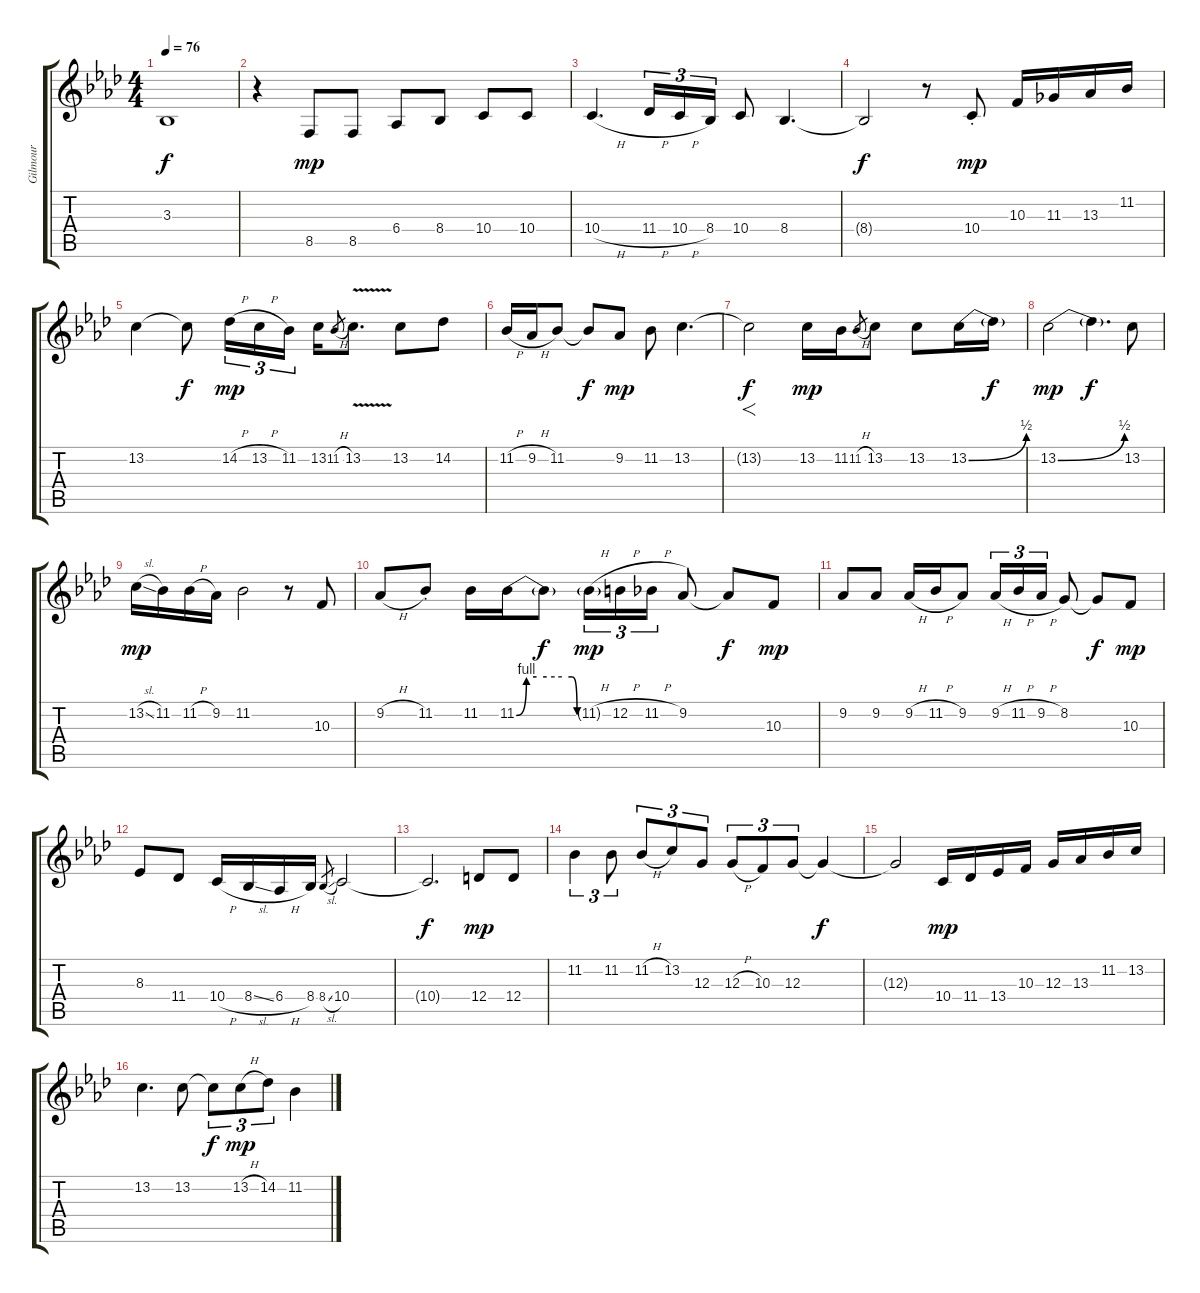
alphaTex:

\track ("Gilmour" "Gilmour") {instrument altosax}
\staff {score tabs}
\tuning (E4 B3 G3 D3 A2 E2) {hide}
\ts (4 4)
\tempo 76
\clef g2
\ks ab
3.3{t}.1{dy f} |
r.4 8.5.8{dy mp} 8.5.8 6.4.8 8.4.8 10.4.8 10.4.8 |
10.4{h}.4{d} 11.4{h}.16{tu (3 2)} 10.4{h}.16{tu (3 2)} 8.4.16{tu (3 2)} 10.4.8 8.4.4{d} |
8.4{t}.2{dy f} r.8 10.4{st}.8{dy mp} 10.3.16 11.3.16 13.3.16 11.2.16 |
13.2.4 13.2{t}.8{dy f} 14.2{h}.16{tu (3 2) dy mp} 13.2{h}.16{tu (3 2)} 11.2.16{tu (3 2)} 13.2.16 11.2{h}.8{gr} 13.2{v}.8{d} 13.2.8 14.2.8 |
11.2{h}.16 9.2{h}.16 11.2.8 11.2{t}.8{dy f} 9.2.8{dy mp} 11.2.8 13.2.4{d} |
13.2{t}.2{f dy f} 13.2.16{dy mp} 11.2.16 11.2{h}.8{gr} 13.2.8 13.2.8 13.2{be (bend 0 0 60 2)}.16 13.2{t}.16{dy f} |
13.2{be (bend 0 0 60 2)}.2{dy mp volume 4} 13.2{t}.4{d dy f} 13.2.8 |
13.2{sl}.16{dy mp volume 13} 11.2.16 11.2{h}.16 9.2.16 11.2.2 r.8 10.3.8 |
9.2{h}.8 11.2{st}.8 11.2.16 11.2{be (custom 0 0 10 4 20 4 30 4 45 4 55 4 60 0)}.16 11.2{t}.8{dy f} 11.2{h g}.16{tu (3 2) dy mp} 12.2{h}.16{tu (3 2)} 11.2{h}.16{tu (3 2)} 9.2.8 9.2{t}.8{dy f} 10.3.8{dy mp} |
9.2.8 9.2.8 9.2{h}.16 11.2{h}.16 9.2.8 9.2{h}.16{tu (3 2)} 11.2{h}.16{tu (3 2)} 9.2{h}.16{tu (3 2)} 8.2.8 8.2{t}.8{dy f} 10.3.8{dy mp} |
8.3.8 11.4.8 10.4{h}.16 8.4{sl}.16 6.4{h}.16 8.4.16 8.4{sl}.8{gr} 10.4.2 |
10.4{t}.2{d dy f} 12.4.8{dy mp} 12.4.8 |
11.2.4{tu (3 2)} 11.2.8{tu (3 2)} 11.2{h}.8{tu (3 2)} 13.2.8{tu (3 2)} 12.3.8{tu (3 2)} 12.3{h}.8{tu (3 2)} 10.3.8{tu (3 2)} 12.3.8{tu (3 2)} 12.3{t}.4{dy f} |
12.3{t}.2 10.4.16{dy mp} 11.4.16 13.4.16 10.3.16 12.3.16 13.3.16 11.2.16 13.2.16 |
13.2.4{d} 13.2.8 13.2{t}.8{tu (3 2) dy f} 13.2{h}.8{tu (3 2) dy mp} 14.2.8{tu (3 2)} 11.2.4
